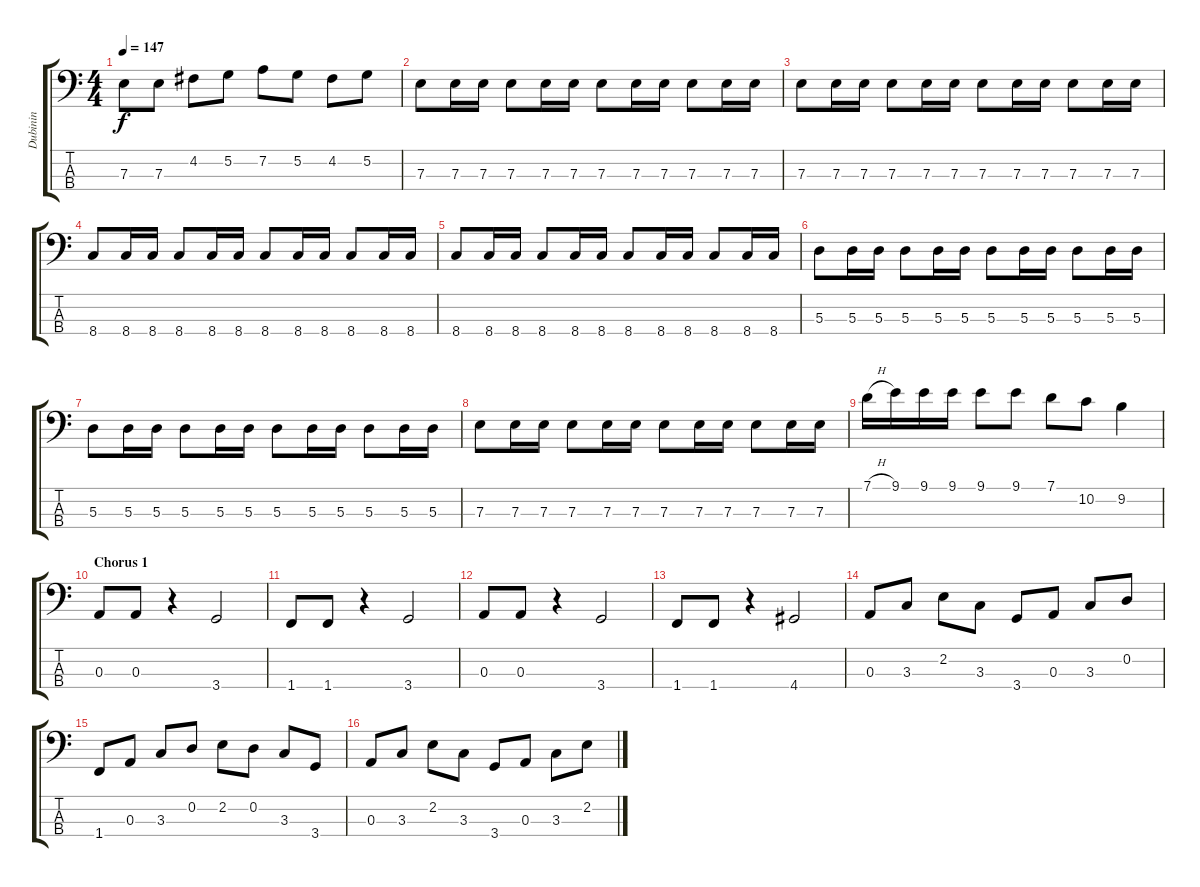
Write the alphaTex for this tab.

\track ("Dubinin" "Dubinin") {instrument electricbassfinger}
\staff {score tabs}
\tuning (G2 D2 A1 E1) {hide}
\ts (4 4)
\tempo 147
\clef f4
\ks c
7.3.8{dy f} 7.3.8 4.2.8 5.2.8 7.2.8 5.2.8 4.2.8 5.2.8 |
7.3.8 7.3.16 7.3.16 7.3.8 7.3.16 7.3.16 7.3.8 7.3.16 7.3.16 7.3.8 7.3.16 7.3.16 |
7.3.8 7.3.16 7.3.16 7.3.8 7.3.16 7.3.16 7.3.8 7.3.16 7.3.16 7.3.8 7.3.16 7.3.16 |
8.4.8 8.4.16 8.4.16 8.4.8 8.4.16 8.4.16 8.4.8 8.4.16 8.4.16 8.4.8 8.4.16 8.4.16 |
8.4.8 8.4.16 8.4.16 8.4.8 8.4.16 8.4.16 8.4.8 8.4.16 8.4.16 8.4.8 8.4.16 8.4.16 |
5.3.8 5.3.16 5.3.16 5.3.8 5.3.16 5.3.16 5.3.8 5.3.16 5.3.16 5.3.8 5.3.16 5.3.16 |
5.3.8 5.3.16 5.3.16 5.3.8 5.3.16 5.3.16 5.3.8 5.3.16 5.3.16 5.3.8 5.3.16 5.3.16 |
7.3.8 7.3.16 7.3.16 7.3.8 7.3.16 7.3.16 7.3.8 7.3.16 7.3.16 7.3.8 7.3.16 7.3.16 |
7.1{h}.16 9.1.16 9.1.16 9.1.16 9.1.8 9.1.8 7.1.8 10.2.8 9.2.4 |
\section ("" "Chorus 1")
0.3.8 0.3.8 r.4 3.4.2 |
1.4.8 1.4.8 r.4 3.4.2 |
0.3.8 0.3.8 r.4 3.4.2 |
1.4.8 1.4.8 r.4 4.4.2 |
0.3.8 3.3.8 2.2.8 3.3.8 3.4.8 0.3.8 3.3.8 0.2.8 |
1.4.8 0.3.8 3.3.8 0.2.8 2.2.8 0.2.8 3.3.8 3.4.8 |
0.3.8 3.3.8 2.2.8 3.3.8 3.4.8 0.3.8 3.3.8 2.2.8
